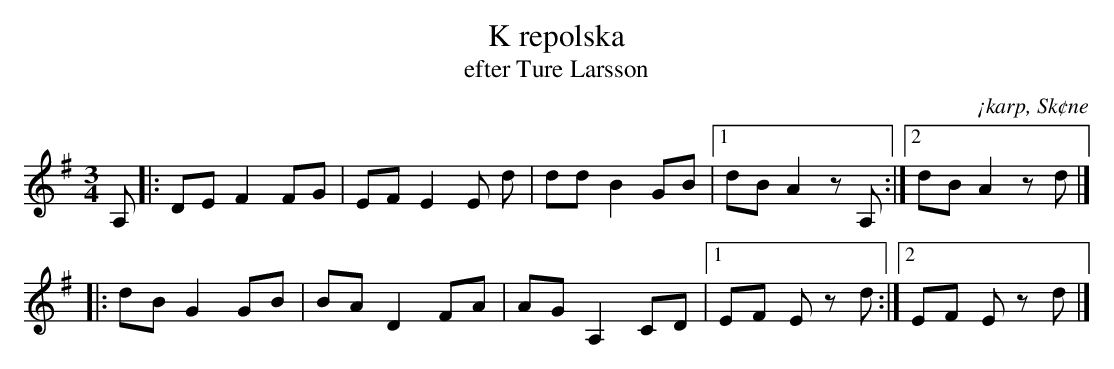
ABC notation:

X:1
T:K repolska
T:efter Ture Larsson
O:¡karp, Sk¢ne
M:3/4
L:1/8
K:Em
A, |: DE F2 FG | EF E2 E d | dd B2 GB |1 dB A2 zA, :|2 dB A2 zd |]
|: dB G2 GB | BA D2 FA | AG A,2 CD |1 EF E zd :|2 EF E zd |]
